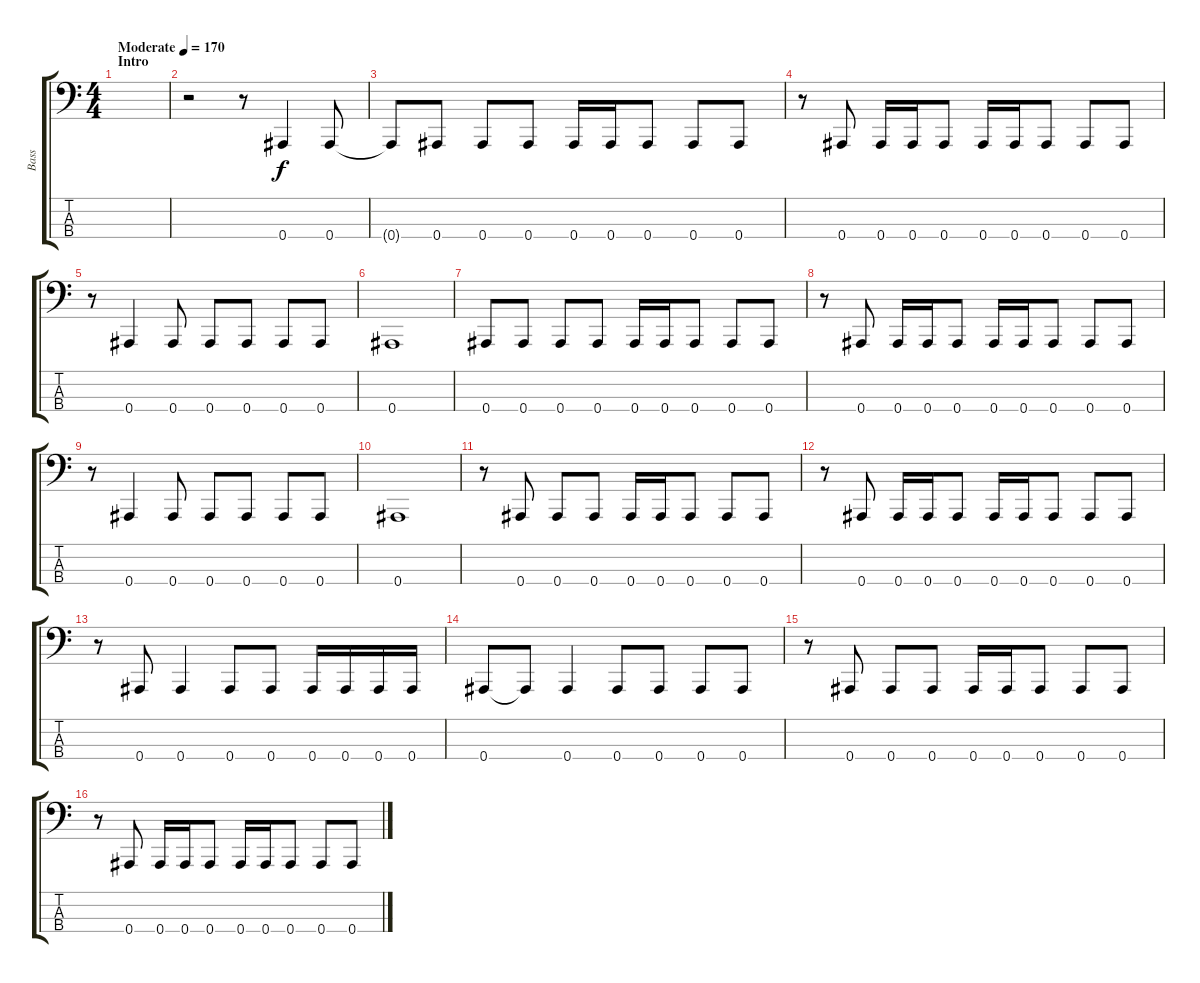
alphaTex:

\track ("Bass" "Bass") {instrument electricbassfinger}
\staff {score tabs}
\tuning (Eb2 Bb1 F1 Bb0) {hide}
\ts (4 4)
\section ("" "Intro")
\tempo (170 "Moderate")
\clef f4
\ks c
|
r.2 r.8 0.4.4 0.4.8 |
0.4{t}.8 0.4.8 0.4.8 0.4.8 0.4.16 0.4.16 0.4.8 0.4.8 0.4.8 |
r.8 0.4.8 0.4.16 0.4.16 0.4.8 0.4.16 0.4.16 0.4.8 0.4.8 0.4.8 |
r.8 0.4.4 0.4.8 0.4.8 0.4.8 0.4.8 0.4.8 |
0.4.1 |
0.4.8 0.4.8 0.4.8 0.4.8 0.4.16 0.4.16 0.4.8 0.4.8 0.4.8 |
r.8 0.4.8 0.4.16 0.4.16 0.4.8 0.4.16 0.4.16 0.4.8 0.4.8 0.4.8 |
r.8 0.4.4 0.4.8 0.4.8 0.4.8 0.4.8 0.4.8 |
0.4.1 |
r.8 0.4.8 0.4.8 0.4.8 0.4.16 0.4.16 0.4.8 0.4.8 0.4.8 |
r.8 0.4.8 0.4.16 0.4.16 0.4.8 0.4.16 0.4.16 0.4.8 0.4.8 0.4.8 |
r.8 0.4.8 0.4.4 0.4.8 0.4.8 0.4.16 0.4.16 0.4.16 0.4.16 |
0.4.8 0.4{t}.8 0.4.4 0.4.8 0.4.8 0.4.8 0.4.8 |
r.8 0.4.8 0.4.8 0.4.8 0.4.16 0.4.16 0.4.8 0.4.8 0.4.8 |
r.8 0.4.8 0.4.16 0.4.16 0.4.8 0.4.16 0.4.16 0.4.8 0.4.8 0.4.8
